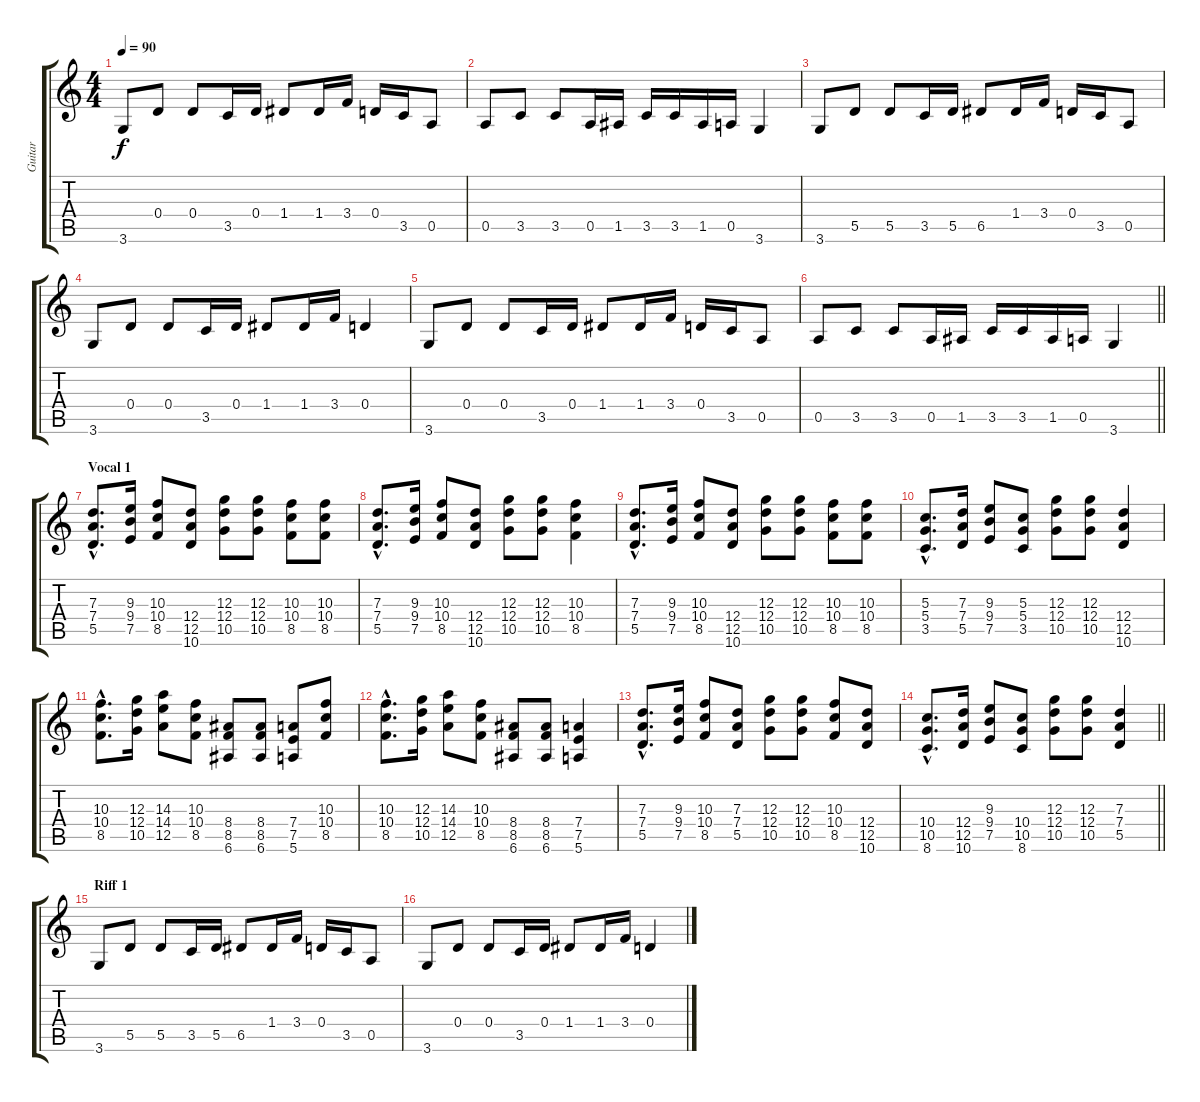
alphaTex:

\track ("Guitar" "Guitar") {instrument distortionguitar}
\staff {score tabs}
\tuning (E4 B3 G3 D3 A2 E2) {hide}
\ts (4 4)
\tempo 90
\clef g2
\ks c
3.6.8{dy f} 0.4.8 0.4.8 3.5.16 0.4.16 1.4.8 1.4.16 3.4.16 0.4.16 3.5.16 0.5.8 |
0.5.8 3.5.8 3.5.8 0.5.16 1.5.16 3.5.16 3.5.16 1.5.16 0.5.16 3.6.4 |
3.6.8 5.5.8 5.5.8 3.5.16 5.5.16 6.5.8 1.4.16 3.4.16 0.4.16 3.5.16 0.5.8 |
3.6.8 0.4.8 0.4.8 3.5.16 0.4.16 1.4.8 1.4.16 3.4.16 0.4.4 |
3.6.8 0.4.8 0.4.8 3.5.16 0.4.16 1.4.8 1.4.16 3.4.16 0.4.16 3.5.16 0.5.8 |
\barLineRight lightlight
0.5.8 3.5.8 3.5.8 0.5.16 1.5.16 3.5.16 3.5.16 1.5.16 0.5.16 3.6.4 |
\section ("" "Vocal 1")
(7.3{hac} 7.4{hac} 5.5{hac}).8{d} (9.3 9.4 7.5).16 (10.3 10.4 8.5).8 (12.4 12.5 10.6).8 (12.3 12.4 10.5).8 (12.3 12.4 10.5).8 (10.3 10.4 8.5).8 (10.3 10.4 8.5).8 |
(7.3{hac} 7.4{hac} 5.5{hac}).8{d} (9.3 9.4 7.5).16 (10.3 10.4 8.5).8 (12.4 12.5 10.6).8 (12.3 12.4 10.5).8 (12.3 12.4 10.5).8 (10.3 10.4 8.5).4 |
(7.3{hac} 7.4{hac} 5.5{hac}).8{d} (9.3 9.4 7.5).16 (10.3 10.4 8.5).8 (12.4 12.5 10.6).8 (12.3 12.4 10.5).8 (12.3 12.4 10.5).8 (10.3 10.4 8.5).8 (10.3 10.4 8.5).8 |
(5.3{hac} 5.4{hac} 3.5{hac}).8{d} (7.3 7.4 5.5).16 (9.3 9.4 7.5).8 (5.3 5.4 3.5).8 (12.3 12.4 10.5).8 (12.3 12.4 10.5).8 (12.4 12.5 10.6).4 |
(10.3{hac} 10.4{hac} 8.5{hac}).8{d} (12.3 12.4 10.5).16 (14.3 14.4 12.5).8 (10.3 10.4 8.5).8 (8.4 8.5 6.6).8 (8.4 8.5 6.6).8 (7.4 7.5 5.6).8 (10.3 10.4 8.5).8 |
(10.3{hac} 10.4{hac} 8.5{hac}).8{d} (12.3 12.4 10.5).16 (14.3 14.4 12.5).8 (10.3 10.4 8.5).8 (8.4 8.5 6.6).8 (8.4 8.5 6.6).8 (7.4 7.5 5.6).4 |
(7.3{hac} 7.4{hac} 5.5{hac}).8{d} (9.3 9.4 7.5).16 (10.3 10.4 8.5).8 (7.3 7.4 5.5).8 (12.3 12.4 10.5).8 (12.3 12.4 10.5).8 (10.3 10.4 8.5).8 (12.4 12.5 10.6).8 |
\barLineRight lightlight
(10.4{hac} 10.5{hac} 8.6{hac}).8{d} (12.4 12.5 10.6).16 (9.3 9.4 7.5).8 (10.4 10.5 8.6).8 (12.3 12.4 10.5).8 (12.3 12.4 10.5).8 (7.3 7.4 5.5).4 |
\section ("" "Riff 1")
3.6.8 5.5.8 5.5.8 3.5.16 5.5.16 6.5.8 1.4.16 3.4.16 0.4.16 3.5.16 0.5.8 |
3.6.8 0.4.8 0.4.8 3.5.16 0.4.16 1.4.8 1.4.16 3.4.16 0.4.4
